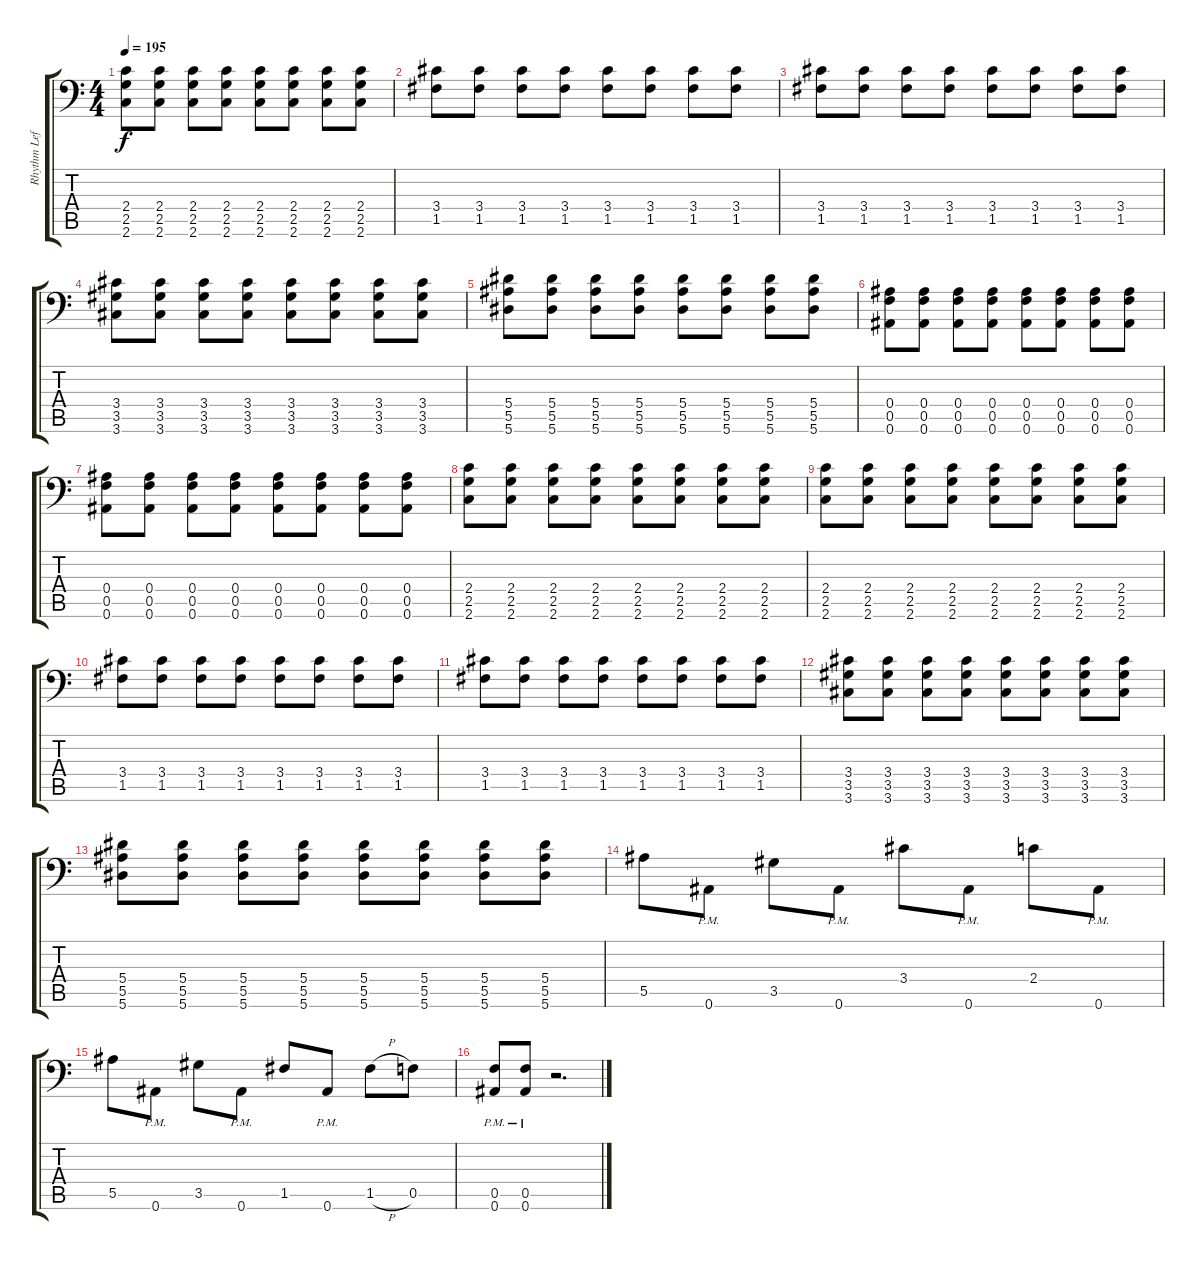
\track ("Rhythm Left" "Rhythm Lef") {instrument distortionguitar}
\staff {score tabs}
\tuning (C4 G3 Eb3 Bb2 F2 Bb1) {hide}
\ts (4 4)
\tempo 195
\clef f4
\ks c
(2.4 2.5 2.6).8{dy f} (2.4 2.5 2.6).8 (2.4 2.5 2.6).8 (2.4 2.5 2.6).8 (2.4 2.5 2.6).8 (2.4 2.5 2.6).8 (2.4 2.5 2.6).8 (2.4 2.5 2.6).8 |
(3.4 1.5).8 (3.4 1.5).8 (3.4 1.5).8 (3.4 1.5).8 (3.4 1.5).8 (3.4 1.5).8 (3.4 1.5).8 (3.4 1.5).8 |
(3.4 1.5).8 (3.4 1.5).8 (3.4 1.5).8 (3.4 1.5).8 (3.4 1.5).8 (3.4 1.5).8 (3.4 1.5).8 (3.4 1.5).8 |
(3.4 3.5 3.6).8 (3.4 3.5 3.6).8 (3.4 3.5 3.6).8 (3.4 3.5 3.6).8 (3.4 3.5 3.6).8 (3.4 3.5 3.6).8 (3.4 3.5 3.6).8 (3.4 3.5 3.6).8 |
(5.4 5.5 5.6).8 (5.4 5.5 5.6).8 (5.4 5.5 5.6).8 (5.4 5.5 5.6).8 (5.4 5.5 5.6).8 (5.4 5.5 5.6).8 (5.4 5.5 5.6).8 (5.4 5.5 5.6).8 |
(0.4 0.5 0.6).8 (0.4 0.5 0.6).8 (0.4 0.5 0.6).8 (0.4 0.5 0.6).8 (0.4 0.5 0.6).8 (0.4 0.5 0.6).8 (0.4 0.5 0.6).8 (0.4 0.5 0.6).8 |
(0.4 0.5 0.6).8 (0.4 0.5 0.6).8 (0.4 0.5 0.6).8 (0.4 0.5 0.6).8 (0.4 0.5 0.6).8 (0.4 0.5 0.6).8 (0.4 0.5 0.6).8 (0.4 0.5 0.6).8 |
(2.4 2.5 2.6).8 (2.4 2.5 2.6).8 (2.4 2.5 2.6).8 (2.4 2.5 2.6).8 (2.4 2.5 2.6).8 (2.4 2.5 2.6).8 (2.4 2.5 2.6).8 (2.4 2.5 2.6).8 |
(2.4 2.5 2.6).8 (2.4 2.5 2.6).8 (2.4 2.5 2.6).8 (2.4 2.5 2.6).8 (2.4 2.5 2.6).8 (2.4 2.5 2.6).8 (2.4 2.5 2.6).8 (2.4 2.5 2.6).8 |
(3.4 1.5).8 (3.4 1.5).8 (3.4 1.5).8 (3.4 1.5).8 (3.4 1.5).8 (3.4 1.5).8 (3.4 1.5).8 (3.4 1.5).8 |
(3.4 1.5).8 (3.4 1.5).8 (3.4 1.5).8 (3.4 1.5).8 (3.4 1.5).8 (3.4 1.5).8 (3.4 1.5).8 (3.4 1.5).8 |
(3.4 3.5 3.6).8 (3.4 3.5 3.6).8 (3.4 3.5 3.6).8 (3.4 3.5 3.6).8 (3.4 3.5 3.6).8 (3.4 3.5 3.6).8 (3.4 3.5 3.6).8 (3.4 3.5 3.6).8 |
(5.4 5.5 5.6).8 (5.4 5.5 5.6).8 (5.4 5.5 5.6).8 (5.4 5.5 5.6).8 (5.4 5.5 5.6).8 (5.4 5.5 5.6).8 (5.4 5.5 5.6).8 (5.4 5.5 5.6).8 |
5.5.8 0.6{pm}.8 3.5.8 0.6{pm}.8 3.4.8 0.6{pm}.8 2.4.8 0.6{pm}.8 |
5.5.8 0.6{pm}.8 3.5.8 0.6{pm}.8 1.5.8 0.6{pm}.8 1.5{h}.8 0.5.8 |
(0.5{pm} 0.6{pm}).8 (0.5{pm} 0.6{pm}).8 r.2{d}
